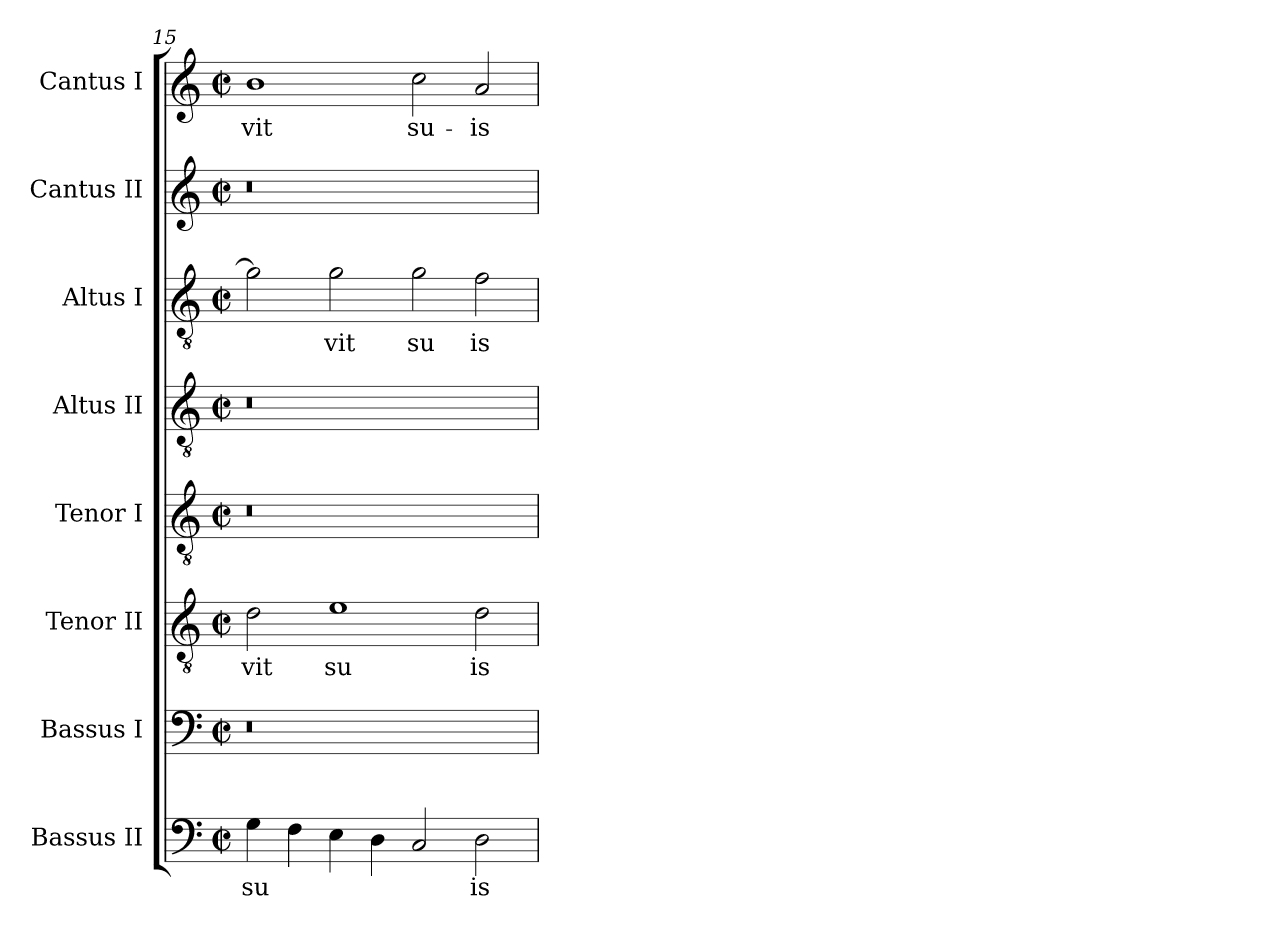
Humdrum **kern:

**kern	**text	**kern	**kern	**text	**kern	**kern	**kern	**text	**kern	**kern	**text
*part8	*part8	*part7	*part6	*part6	*part5	*part4	*part3	*part3	*part2	*part1	*part1
*staff8	*staff8	*staff7	*staff6	*staff6	*staff5	*staff4	*staff3	*staff3	*staff2	*staff1	*staff1
*I"Bassus II	*	*I"Bassus I	*I"Tenor II	*	*I"Tenor I	*I"Altus II	*I"Altus I	*	*I"Cantus II	*I"Cantus I	*
*clefF4	*	*clefF4	*clefGv2	*	*clefGv2	*clefGv2	*clefGv2	*	*clefG2	*clefG2	*
*M2/2	*	*M2/2	*M2/2	*	*M2/2	*M2/2	*M2/2	*	*M2/2	*M2/2	*
*met(c|)	*	*met(c|)	*met(c|)	*	*met(c|)	*met(c|)	*met(c|)	*	*met(c|)	*met(c|)	*
=15	=15	=15	=15	=15	=15	=15	=15	=15	=15	=15	=15
!	!LO:LY:b:cj	!	!	!LO:LY:b:cj	!	!	!	!	!	!	!LO:LY:b:cj
4G\	su	0r	2d\	vit	0r	0r	2g\]	.	0r	1b	-vit
4F\	.	.	.	.	.	.	.	.	.	.	.
!	!	!	!	!LO:LY:b:cj	!	!	!	!LO:LY:b:cj	!	!	!
4E\	.	.	1e	su	.	.	2g\	vit	.	.	.
4D\	.	.	.	.	.	.	.	.	.	.	.
!	!	!	!	!	!	!	!	!LO:LY:b:cj	!	!	!LO:LY:b:cj
2C/	.	.	.	.	.	.	2g\	su	.	2cc\	su-
!	!LO:LY:b:cj	!	!	!LO:LY:b:cj	!	!	!	!LO:LY:b:cj	!	!	!LO:LY:b:cj
2D\	is	.	2d\	is	.	.	2f\	is	.	2a/	-is
=	=	=	=	=	=	=	=	=	=	=	=
*-	*-	*-	*-	*-	*-	*-	*-	*-	*-	*-	*-
